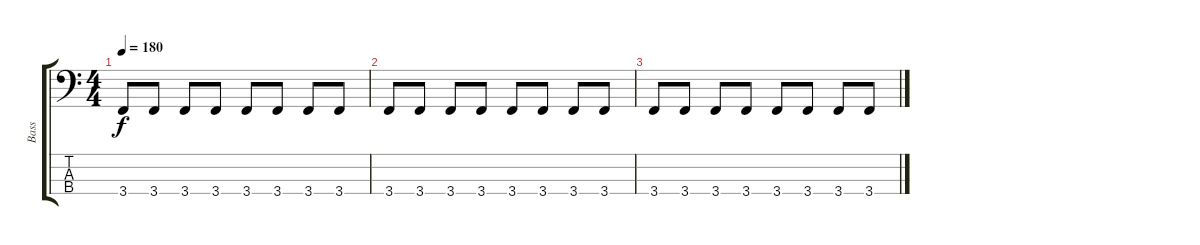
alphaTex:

\track ("Bass" "Bass") {instrument electricbassfinger}
\staff {score tabs}
\tuning (F2 C2 G1 D1) {hide}
\ts (4 4)
\tempo 180
\clef f4
\ks c
3.4.8{dy f} 3.4.8 3.4.8 3.4.8 3.4.8 3.4.8 3.4.8 3.4.8 |
3.4.8{volume 0} 3.4.8 3.4.8 3.4.8 3.4.8 3.4.8 3.4.8 3.4.8 |
3.4.8 3.4.8 3.4.8 3.4.8 3.4.8 3.4.8 3.4.8 3.4.8
